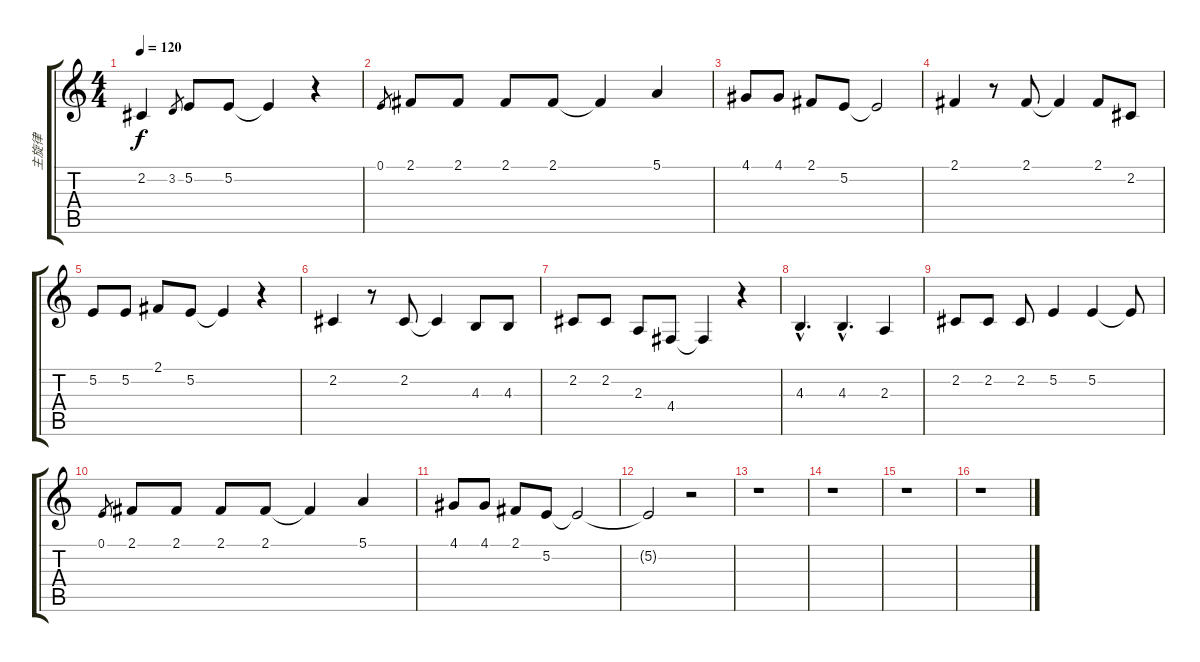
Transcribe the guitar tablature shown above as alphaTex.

\track ("主旋律" "主旋律") {instrument trumpet}
\staff {score tabs}
\tuning (E4 B3 G3 D3 A2 E2) {hide}
\ts (4 4)
\tempo 120
\clef g2
\ks c
2.2.4{dy f} 3.2.8{gr} 5.2.8 5.2.8 5.2{t}.4 r.4 |
0.1.8{gr} 2.1.8 2.1.8 2.1.8 2.1.8 2.1{t}.4 5.1.4 |
4.1.8 4.1.8 2.1.8 5.2.8 5.2{t}.2 |
2.1.4 r.8 2.1.8 2.1{t}.4 2.1.8 2.2.8 |
5.2.8 5.2.8 2.1.8 5.2.8 5.2{t}.4 r.4 |
2.2.4 r.8 2.2.8 2.2{t}.4 4.3.8 4.3.8 |
2.2.8 2.2.8 2.3.8 4.4.8 4.4{t}.4 r.4 |
4.3{hac}.4{d} 4.3{hac}.4{d} 2.3.4 |
2.2.8 2.2.8 2.2.8 5.2.4 5.2.4 5.2{t}.8 |
0.1.8{gr} 2.1.8 2.1.8 2.1.8 2.1.8 2.1{t}.4 5.1.4 |
4.1.8 4.1.8 2.1.8 5.2.8 5.2{t}.2 |
5.2{t}.2 r.2 |
r.1 |
r.1 |
r.1 |
r.1
